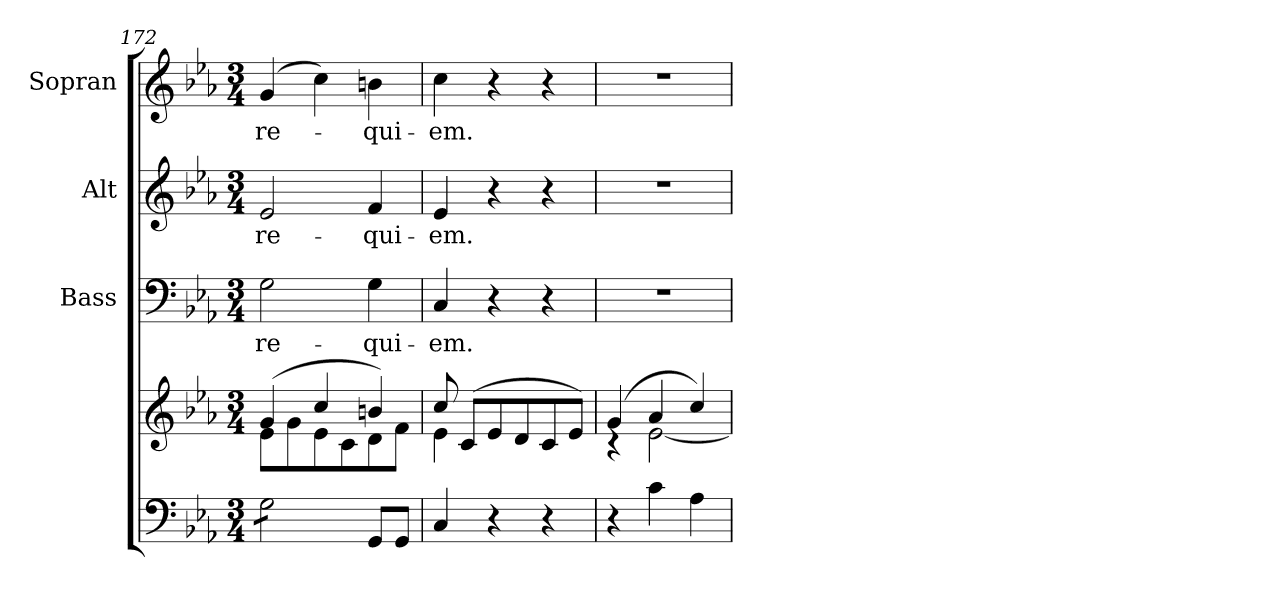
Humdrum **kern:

**kern	**kern	**kern	**text	**kern	**text	**kern	**text
*part4	*part4	*part3	*part3	*part2	*part2	*part1	*part1
*staff5	*staff4	*staff3	*staff3	*staff2	*staff2	*staff1	*staff1
*	*	*I"Bass	*	*I"Alt	*	*I"Sopran	*
*	*	*I'B.	*	*I'A.	*	*I'S.	*
*clefF4	*clefG2	*clefF4	*	*clefG2	*	*clefG2	*
*k[b-e-a-]	*k[b-e-a-]	*k[b-e-a-]	*	*k[b-e-a-]	*	*k[b-e-a-]	*
*E-:	*E-:	*E-:	*	*E-:	*	*E-:	*
*M3/4	*M3/4	*M3/4	*	*M3/4	*	*M3/4	*
=172	=172	=172	=172	=172	=172	=172	=172
*	*^	*	*	*	*	*	*
!	!	!	!	!LO:LY:b	!	!LO:LY:b	!	!LO:LY:b
*tremolo	*	*	*	*	*	*	*	*
8G\L	(4g/	8e-\L	2G\	re-	2e-/	re-	(4g/	re-
8G\	.	8g\	.	.	.	.	.	.
8G\	4cc/	8e-\	.	.	.	.	4cc\)	.
8G\J	.	8c\	.	.	.	.	.	.
*Xtremolo	*	*	*	*	*	*	*	*
!	!	!	!	!LO:LY:b	!	!LO:LY:b	!	!LO:LY:b
8GG/L	4bn/)	8d\	4G\	-qui-	4f/	-qui-	4bn\	-qui-
8GG/J	.	8f\J	.	.	.	.	.	.
=173	=173	=173	=173	=173	=173	=173	=173	=173
!	!	!	!	!LO:LY:b	!	!LO:LY:b	!	!LO:LY:b
4C/	8cc/	4e-\	4C/	-em.	4e-/	-em.	4cc\	-em.
.	(<8c/L	.	.	.	.	.	.	.
4r	8e-/	2ryy	4r	.	4r	.	4r	.
.	8d/	.	.	.	.	.	.	.
4r	8c/	.	4r	.	4r	.	4r	.
.	8e-/J)	.	.	.	.	.	.	.
=174	=174	=174	=174	=174	=174	=174	=174	=174
4r	(4g/	4rB	2.r	.	2.r	.	2.r	.
4c\	4a-/	[<2e-\	.	.	.	.	.	.
4A-\	4cc/)	.	.	.	.	.	.	.
*	*v	*v	*	*	*	*	*	*
=	=	=	=	=	=	=	=
*-	*-	*-	*-	*-	*-	*-	*-
